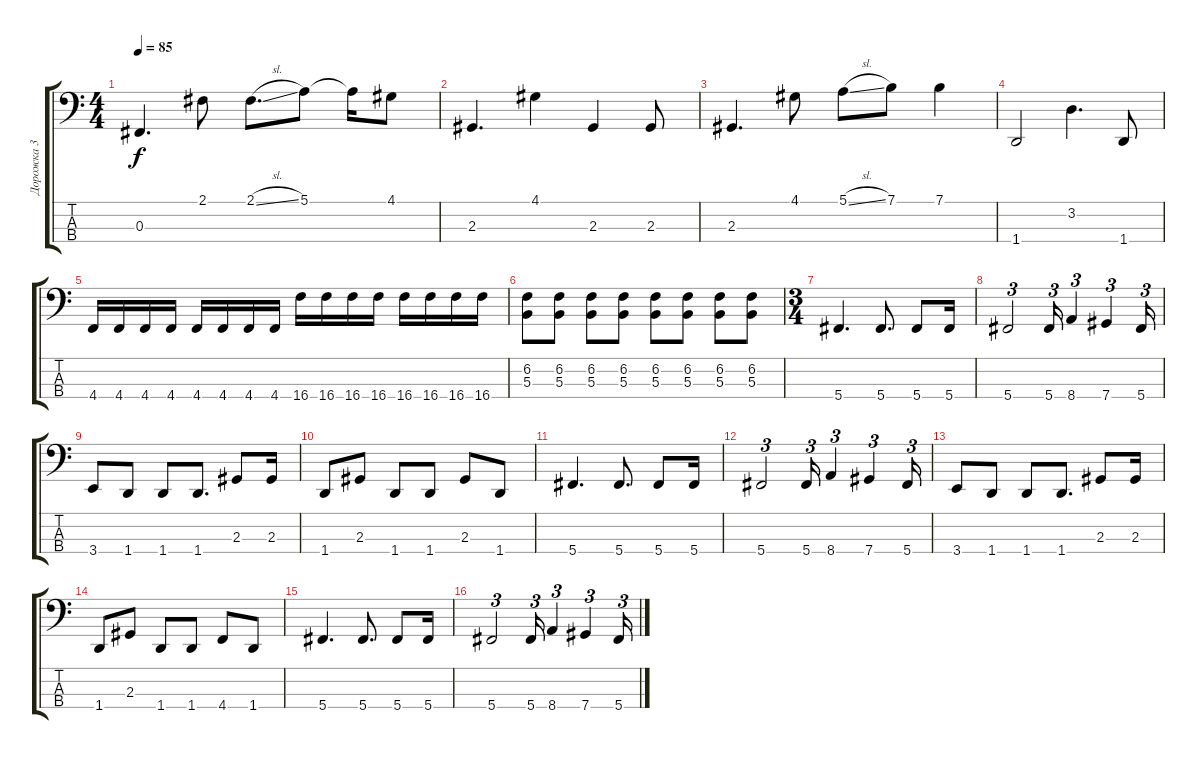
\track ("Дорожка 3" "Дорожка 3") {instrument electricbassfinger}
\staff {score tabs}
\tuning (E2 B1 Gb1 Db1) {hide}
\ts (4 4)
\tempo 85
\clef f4
\ks c
0.3.4{d dy f} 2.1.8 2.1{sl}.8{d} 5.1.8 5.1{t}.16 4.1.8 |
2.3.4{d} 4.1.4 2.3.4 2.3.8 |
2.3.4{d} 4.1.8 5.1{sl}.8 7.1.8 7.1.4 |
1.4.2 3.2.4{d} 1.4.8 |
4.4.16 4.4.16 4.4.16 4.4.16 4.4.16 4.4.16 4.4.16 4.4.16 16.4.16 16.4.16 16.4.16 16.4.16 16.4.16 16.4.16 16.4.16 16.4.16 |
(6.2 5.3).8 (6.2 5.3).8 (6.2 5.3).8 (6.2 5.3).8 (6.2 5.3).8 (6.2 5.3).8 (6.2 5.3).8 (6.2 5.3).8 |
\ts (3 4)
5.4.4{d} 5.4.8{d} 5.4.8 5.4.16 |
5.4.2{tu (3 2)} 5.4.16{tu (3 2)} 8.4.4{tu (3 2)} 7.4.4{tu (3 2)} 5.4.16{tu (3 2)} |
3.4.8 1.4.8 1.4.8 1.4.8{d} 2.3.8 2.3.16 |
1.4.8 2.3.8 1.4.8 1.4.8 2.3.8 1.4.8 |
5.4.4{d} 5.4.8{d} 5.4.8 5.4.16 |
5.4.2{tu (3 2)} 5.4.16{tu (3 2)} 8.4.4{tu (3 2)} 7.4.4{tu (3 2)} 5.4.16{tu (3 2)} |
3.4.8 1.4.8 1.4.8 1.4.8{d} 2.3.8 2.3.16 |
1.4.8 2.3.8 1.4.8 1.4.8 4.4.8 1.4.8 |
5.4.4{d} 5.4.8{d} 5.4.8 5.4.16 |
5.4.2{tu (3 2)} 5.4.16{tu (3 2)} 8.4.4{tu (3 2)} 7.4.4{tu (3 2)} 5.4.16{tu (3 2)}
